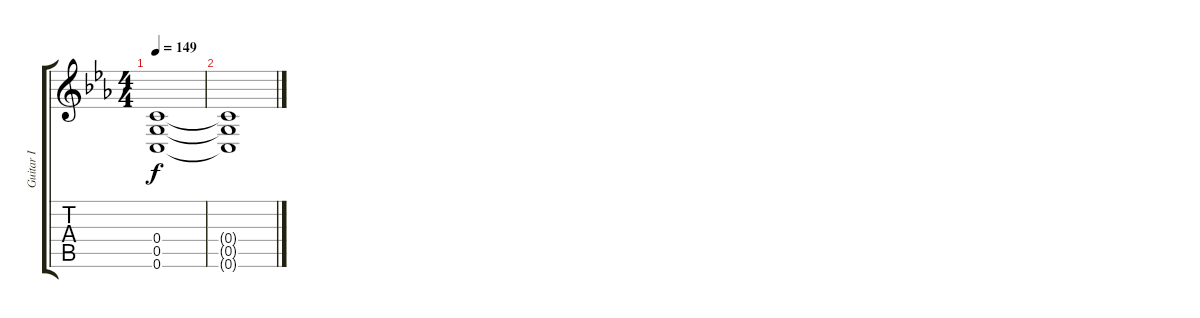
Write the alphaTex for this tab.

\track ("Guitar I" "Guitar I") {instrument distortionguitar}
\staff {score tabs}
\tuning (D4 A3 F3 C3 G2 C2) {hide}
\ts (4 4)
\tempo 149
\clef g2
\ks cminor
(0.4{t} 0.5{t} 0.6{t}).1{dy f} |
(0.4{t} 0.5{t} 0.6{t}).1
